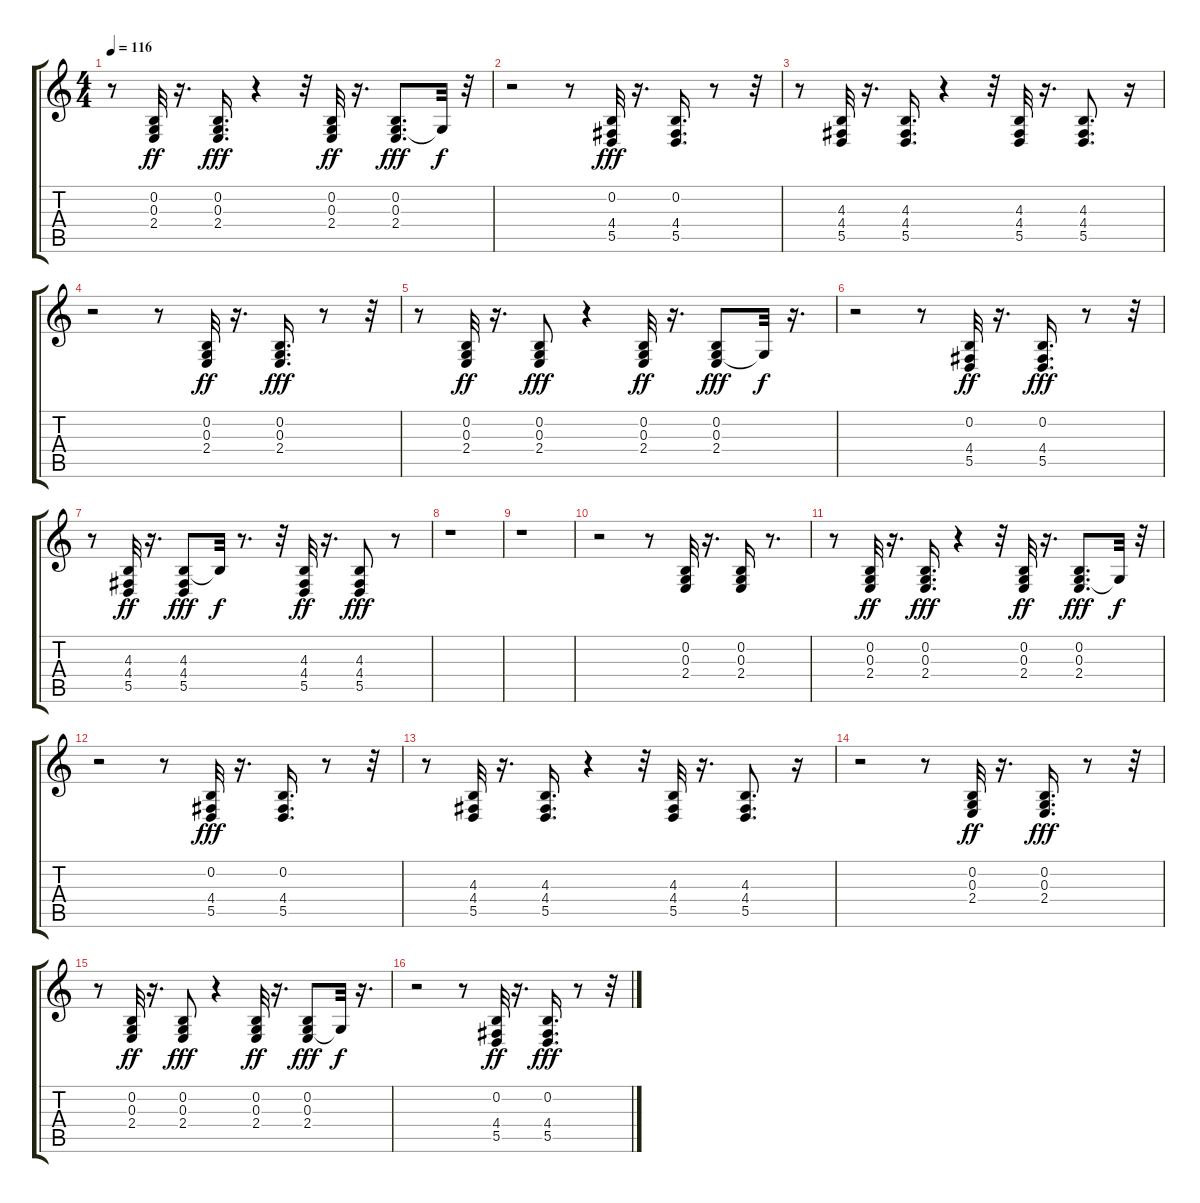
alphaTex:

\track "" {instrument synthbrass1}
\staff {score tabs}
\tuning (E4 B3 G3 D3 A2 E2) {hide}
\ts (4 4)
\tempo 116
\clef g2
\ks c
r.8{dy fff} (0.2 0.3 2.4).32{dy ff} r.16{d} (0.2 0.3 2.4).16{d dy fff} r.4 r.32 (0.2 0.3 2.4).32{dy ff} r.16{d} (0.2 0.3 2.4).8{d dy fff} 0.3{t}.32{dy f} r.32 |
r.2 r.8 (0.2 4.4 5.5).32{dy fff} r.16{d} (0.2 4.4 5.5).16{d} r.8 r.32 |
r.8 (4.3 4.4 5.5).32 r.16{d} (4.3 4.4 5.5).16{d} r.4 r.32 (4.3 4.4 5.5).32 r.16{d} (4.3 4.4 5.5).8{d} r.16 |
r.2 r.8 (0.2 0.3 2.4).32{dy ff} r.16{d} (0.2 0.3 2.4).16{d dy fff} r.8 r.32 |
r.8 (0.2 0.3 2.4).32{dy ff} r.16{d} (0.2 0.3 2.4).8{dy fff} r.4 (0.2 0.3 2.4).32{dy ff} r.16{d} (0.2 0.3 2.4).8{dy fff} 0.3{t}.32{dy f} r.16{d} |
r.2 r.8 (0.2 4.4 5.5).32{dy ff} r.16{d} (0.2 4.4 5.5).16{d dy fff} r.8 r.32 |
r.8 (4.3 4.4 5.5).32{dy ff} r.16{d} (4.3 4.4 5.5).8{dy fff} 4.3{t}.32{dy f} r.8{d} r.32 (4.3 4.4 5.5).32{dy ff} r.16{d} (4.3 4.4 5.5).8{dy fff} r.8 |
r.1 |
r.1 |
r.2 r.8 (0.2 0.3 2.4).32 r.16{d} (0.2 0.3 2.4).16 r.8{d} |
r.8 (0.2 0.3 2.4).32{dy ff} r.16{d} (0.2 0.3 2.4).16{d dy fff} r.4 r.32 (0.2 0.3 2.4).32{dy ff} r.16{d} (0.2 0.3 2.4).8{d dy fff} 0.3{t}.32{dy f} r.32 |
r.2 r.8 (0.2 4.4 5.5).32{dy fff} r.16{d} (0.2 4.4 5.5).16{d} r.8 r.32 |
r.8 (4.3 4.4 5.5).32 r.16{d} (4.3 4.4 5.5).16{d} r.4 r.32 (4.3 4.4 5.5).32 r.16{d} (4.3 4.4 5.5).8{d} r.16 |
r.2 r.8 (0.2 0.3 2.4).32{dy ff} r.16{d} (0.2 0.3 2.4).16{d dy fff} r.8 r.32 |
r.8 (0.2 0.3 2.4).32{dy ff} r.16{d} (0.2 0.3 2.4).8{dy fff} r.4 (0.2 0.3 2.4).32{dy ff} r.16{d} (0.2 0.3 2.4).8{dy fff} 0.3{t}.32{dy f} r.16{d} |
r.2 r.8 (0.2 4.4 5.5).32{dy ff} r.16{d} (0.2 4.4 5.5).16{d dy fff} r.8 r.32
